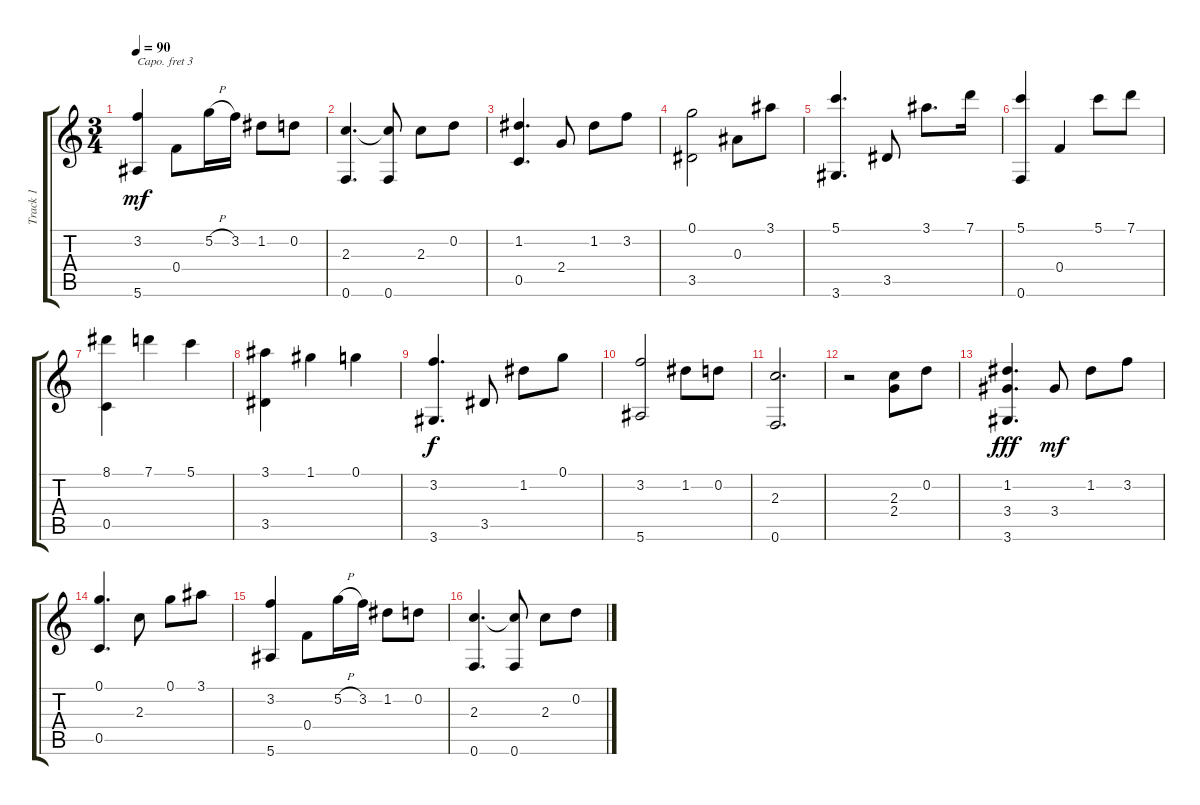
\track ("Track 1" "Track 1") {instrument acousticguitarsteel}
\staff {score tabs}
\capo 3
\tuning (E4 B3 G3 D3 A2 D2) {hide}
\ts (3 4)
\tempo 90
\clef g2
\ks c
(3.2 5.6).4{dy mf} 0.4.8 5.2{h}.16 3.2.16 1.2.8 0.2.8 |
(2.3 0.6).4{d} (2.3{t} 0.6).8 2.3.8 0.2.8 |
(1.2 0.5).4{d} 2.4.8 1.2.8 3.2.8 |
(0.1 3.5).2 0.3.8 3.1.8 |
(5.1 3.6).4{d} 3.5.8 3.1.8{d} 7.1.16 |
(5.1 0.6).4 0.4.4 5.1.8 7.1.8 |
(8.1 0.5).4 7.1.4 5.1.4 |
(3.1 3.5).4 1.1.4 0.1.4 |
(3.2 3.6).4{d dy f} 3.5.8 1.2.8 0.1.8 |
(3.2 5.6).2 1.2.8 0.2.8 |
(2.3 0.6).2{d} |
r.2 (2.3 2.4).8 0.2.8 |
(1.2 3.4 3.6).4{d dy fff} 3.4.8{dy mf} 1.2.8 3.2.8 |
(0.1 0.5).4{d} 2.3.8 0.1.8 3.1.8 |
(3.2 5.6).4 0.4.8 5.2{h}.16 3.2.16 1.2.8 0.2.8 |
(2.3 0.6).4{d} (2.3{t} 0.6).8 2.3.8 0.2.8
